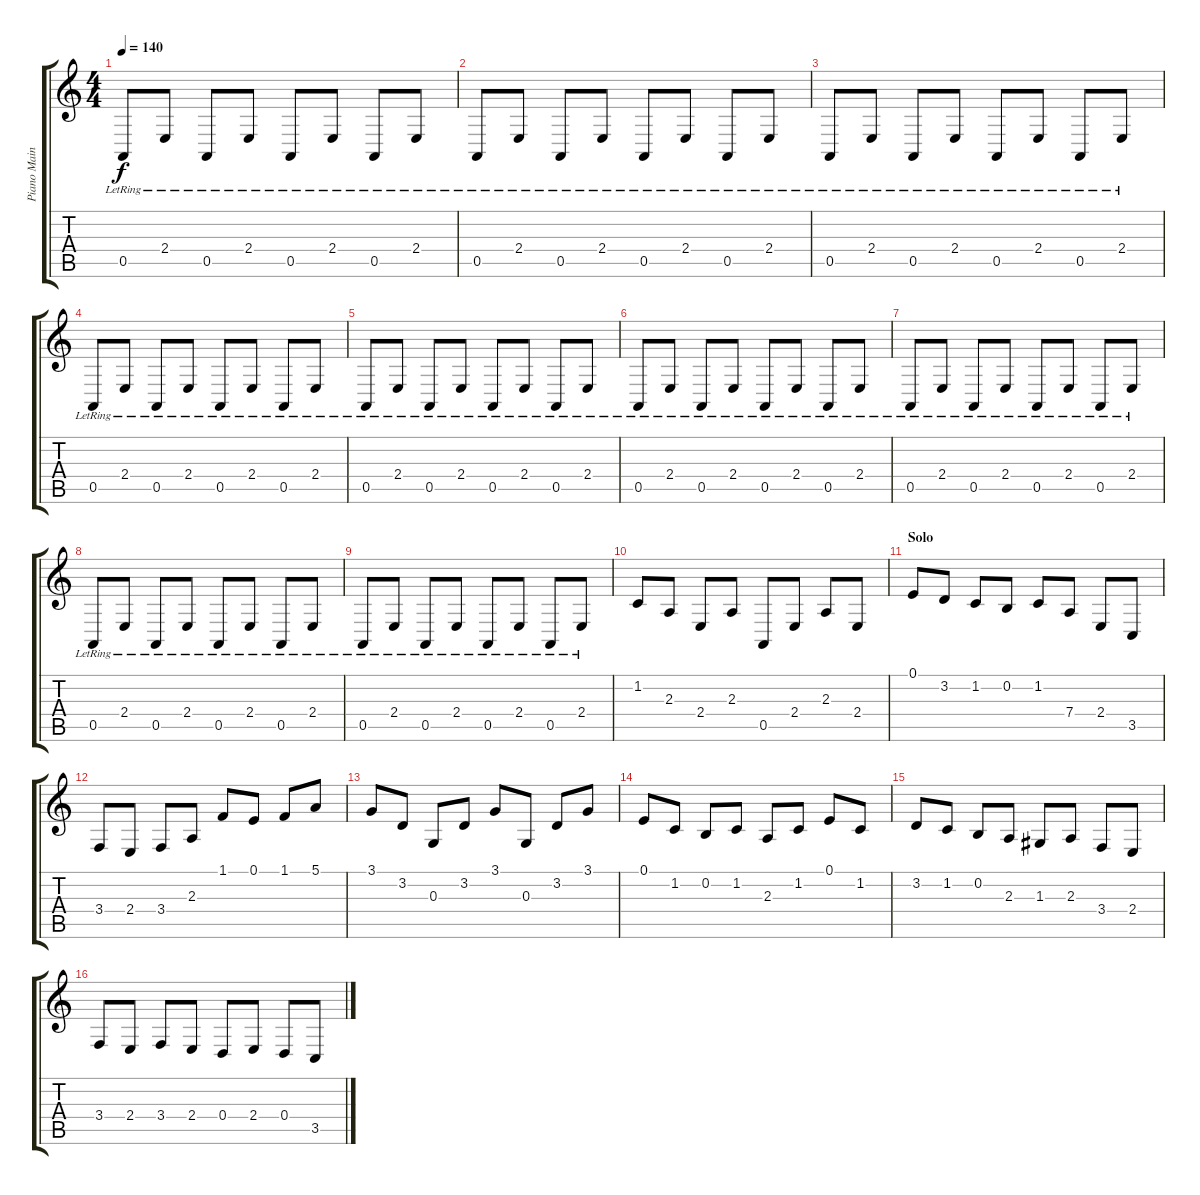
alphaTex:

\track ("Piano Main Gauche" "Piano Main") {instrument acousticgrandpiano}
\staff {score tabs}
\tuning (E4 B3 G3 D3 A2 D2) {hide}
\ts (4 4)
\tempo 140
\clef g2
\ks c
0.5{lr}.8{dy f} 2.4{lr}.8 0.5{lr}.8 2.4{lr}.8 0.5{lr}.8 2.4{lr}.8 0.5{lr}.8 2.4{lr}.8 |
0.5{lr}.8 2.4{lr}.8 0.5{lr}.8 2.4{lr}.8 0.5{lr}.8 2.4{lr}.8 0.5{lr}.8 2.4{lr}.8 |
0.5{lr}.8 2.4{lr}.8 0.5{lr}.8 2.4{lr}.8 0.5{lr}.8 2.4{lr}.8 0.5{lr}.8 2.4{lr}.8 |
0.5{lr}.8 2.4{lr}.8 0.5{lr}.8 2.4{lr}.8 0.5{lr}.8 2.4{lr}.8 0.5{lr}.8 2.4{lr}.8 |
0.5{lr}.8 2.4{lr}.8 0.5{lr}.8 2.4{lr}.8 0.5{lr}.8 2.4{lr}.8 0.5{lr}.8 2.4{lr}.8 |
0.5{lr}.8 2.4{lr}.8 0.5{lr}.8 2.4{lr}.8 0.5{lr}.8 2.4{lr}.8 0.5{lr}.8 2.4{lr}.8 |
0.5{lr}.8 2.4{lr}.8 0.5{lr}.8 2.4{lr}.8 0.5{lr}.8 2.4{lr}.8 0.5{lr}.8 2.4{lr}.8 |
0.5{lr}.8 2.4{lr}.8 0.5{lr}.8 2.4{lr}.8 0.5{lr}.8 2.4{lr}.8 0.5{lr}.8 2.4{lr}.8 |
0.5{lr}.8 2.4{lr}.8 0.5{lr}.8 2.4{lr}.8 0.5{lr}.8 2.4{lr}.8 0.5{lr}.8 2.4{lr}.8 |
1.2.8 2.3.8 2.4.8 2.3.8 0.5.8 2.4.8 2.3.8 2.4.8 |
\section ("" "Solo")
0.1.8 3.2.8 1.2.8 0.2.8 1.2.8 7.4.8 2.4.8 3.5.8 |
3.4.8 2.4.8 3.4.8 2.3.8 1.1.8 0.1.8 1.1.8 5.1.8 |
3.1.8 3.2.8 0.3.8 3.2.8 3.1.8 0.3.8 3.2.8 3.1.8 |
0.1.8 1.2.8 0.2.8 1.2.8 2.3.8 1.2.8 0.1.8 1.2.8 |
3.2.8 1.2.8 0.2.8 2.3.8 1.3.8 2.3.8 3.4.8 2.4.8 |
3.4.8 2.4.8 3.4.8 2.4.8 0.4.8 2.4.8 0.4.8 3.5.8
